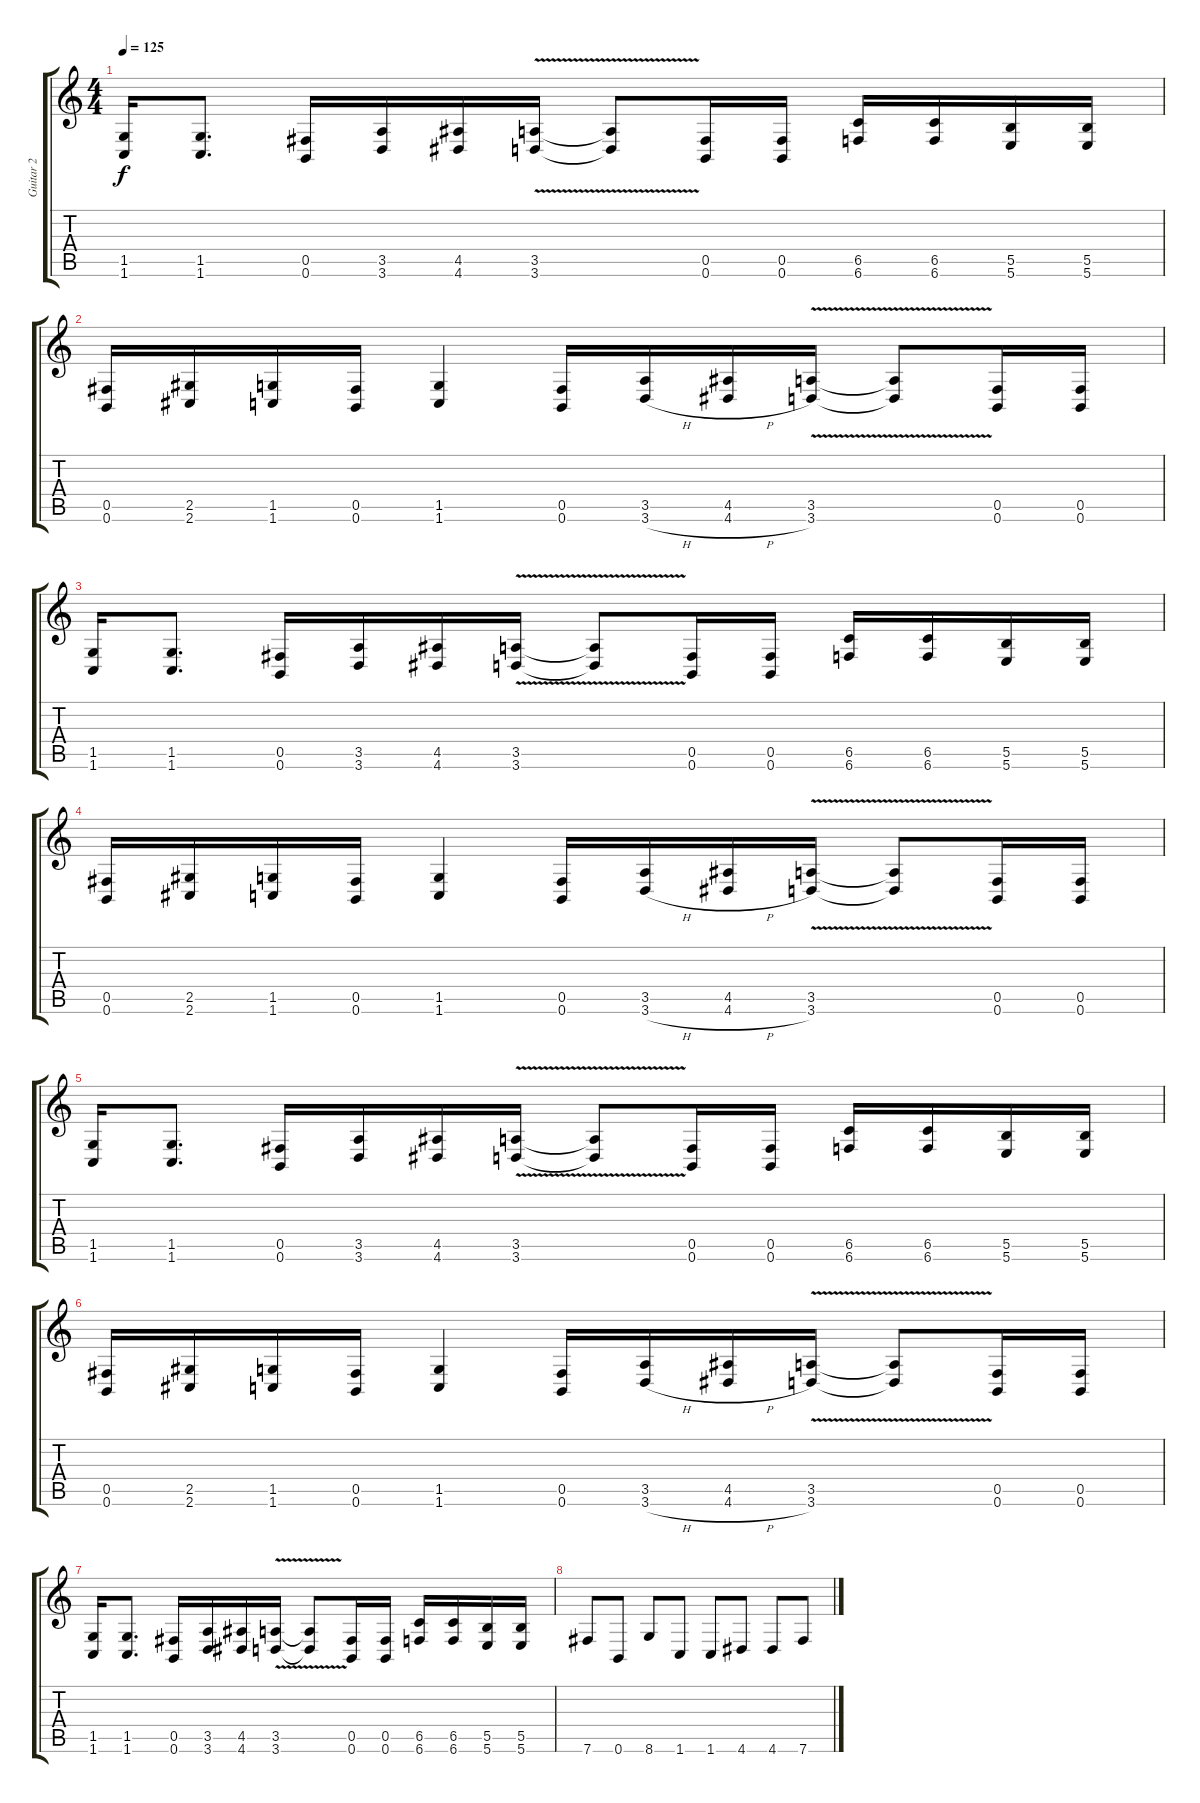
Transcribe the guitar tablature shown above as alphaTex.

\track ("Guitar 2" "Guitar 2") {instrument distortionguitar}
\staff {score tabs}
\tuning (Db4 Ab3 E3 B2 Gb2 B1) {hide}
\ts (4 4)
\tempo 125
\clef g2
\ks c
(1.5 1.6).16{dy f} (1.5 1.6).8{d} (0.5 0.6).16 (3.5 3.6).16 (4.5 4.6).16 (3.5 3.6{v}).16 (3.5{t} 3.6{t}).8 (0.5 0.6).16 (0.5 0.6).16 (6.5 6.6).16 (6.5 6.6).16 (5.5 5.6).16 (5.5 5.6).16 |
(0.5 0.6).16 (2.5 2.6).16 (1.5 1.6).16 (0.5 0.6).16 (1.5 1.6).4 (0.5 0.6).16 (3.5 3.6{h}).16 (4.5 4.6{h}).16 (3.5 3.6{v}).16 (3.5{t} 3.6{t}).8 (0.5 0.6).16 (0.5 0.6).16 |
(1.5 1.6).16 (1.5 1.6).8{d} (0.5 0.6).16 (3.5 3.6).16 (4.5 4.6).16 (3.5 3.6{v}).16 (3.5{t} 3.6{t}).8 (0.5 0.6).16 (0.5 0.6).16 (6.5 6.6).16 (6.5 6.6).16 (5.5 5.6).16 (5.5 5.6).16 |
(0.5 0.6).16 (2.5 2.6).16 (1.5 1.6).16 (0.5 0.6).16 (1.5 1.6).4 (0.5 0.6).16 (3.5 3.6{h}).16 (4.5 4.6{h}).16 (3.5 3.6{v}).16 (3.5{t} 3.6{t}).8 (0.5 0.6).16 (0.5 0.6).16 |
(1.5 1.6).16 (1.5 1.6).8{d} (0.5 0.6).16 (3.5 3.6).16 (4.5 4.6).16 (3.5 3.6{v}).16 (3.5{t} 3.6{t}).8 (0.5 0.6).16 (0.5 0.6).16 (6.5 6.6).16 (6.5 6.6).16 (5.5 5.6).16 (5.5 5.6).16 |
(0.5 0.6).16 (2.5 2.6).16 (1.5 1.6).16 (0.5 0.6).16 (1.5 1.6).4 (0.5 0.6).16 (3.5 3.6{h}).16 (4.5 4.6{h}).16 (3.5 3.6{v}).16 (3.5{t} 3.6{t}).8 (0.5 0.6).16 (0.5 0.6).16 |
(1.5 1.6).16 (1.5 1.6).8{d} (0.5 0.6).16 (3.5 3.6).16 (4.5 4.6).16 (3.5 3.6{v}).16 (3.5{t} 3.6{t}).8 (0.5 0.6).16 (0.5 0.6).16 (6.5 6.6).16 (6.5 6.6).16 (5.5 5.6).16 (5.5 5.6).16 |
7.6.8 0.6.8 8.6.8 1.6.8 1.6.8 4.6.8 4.6.8 7.6.8
